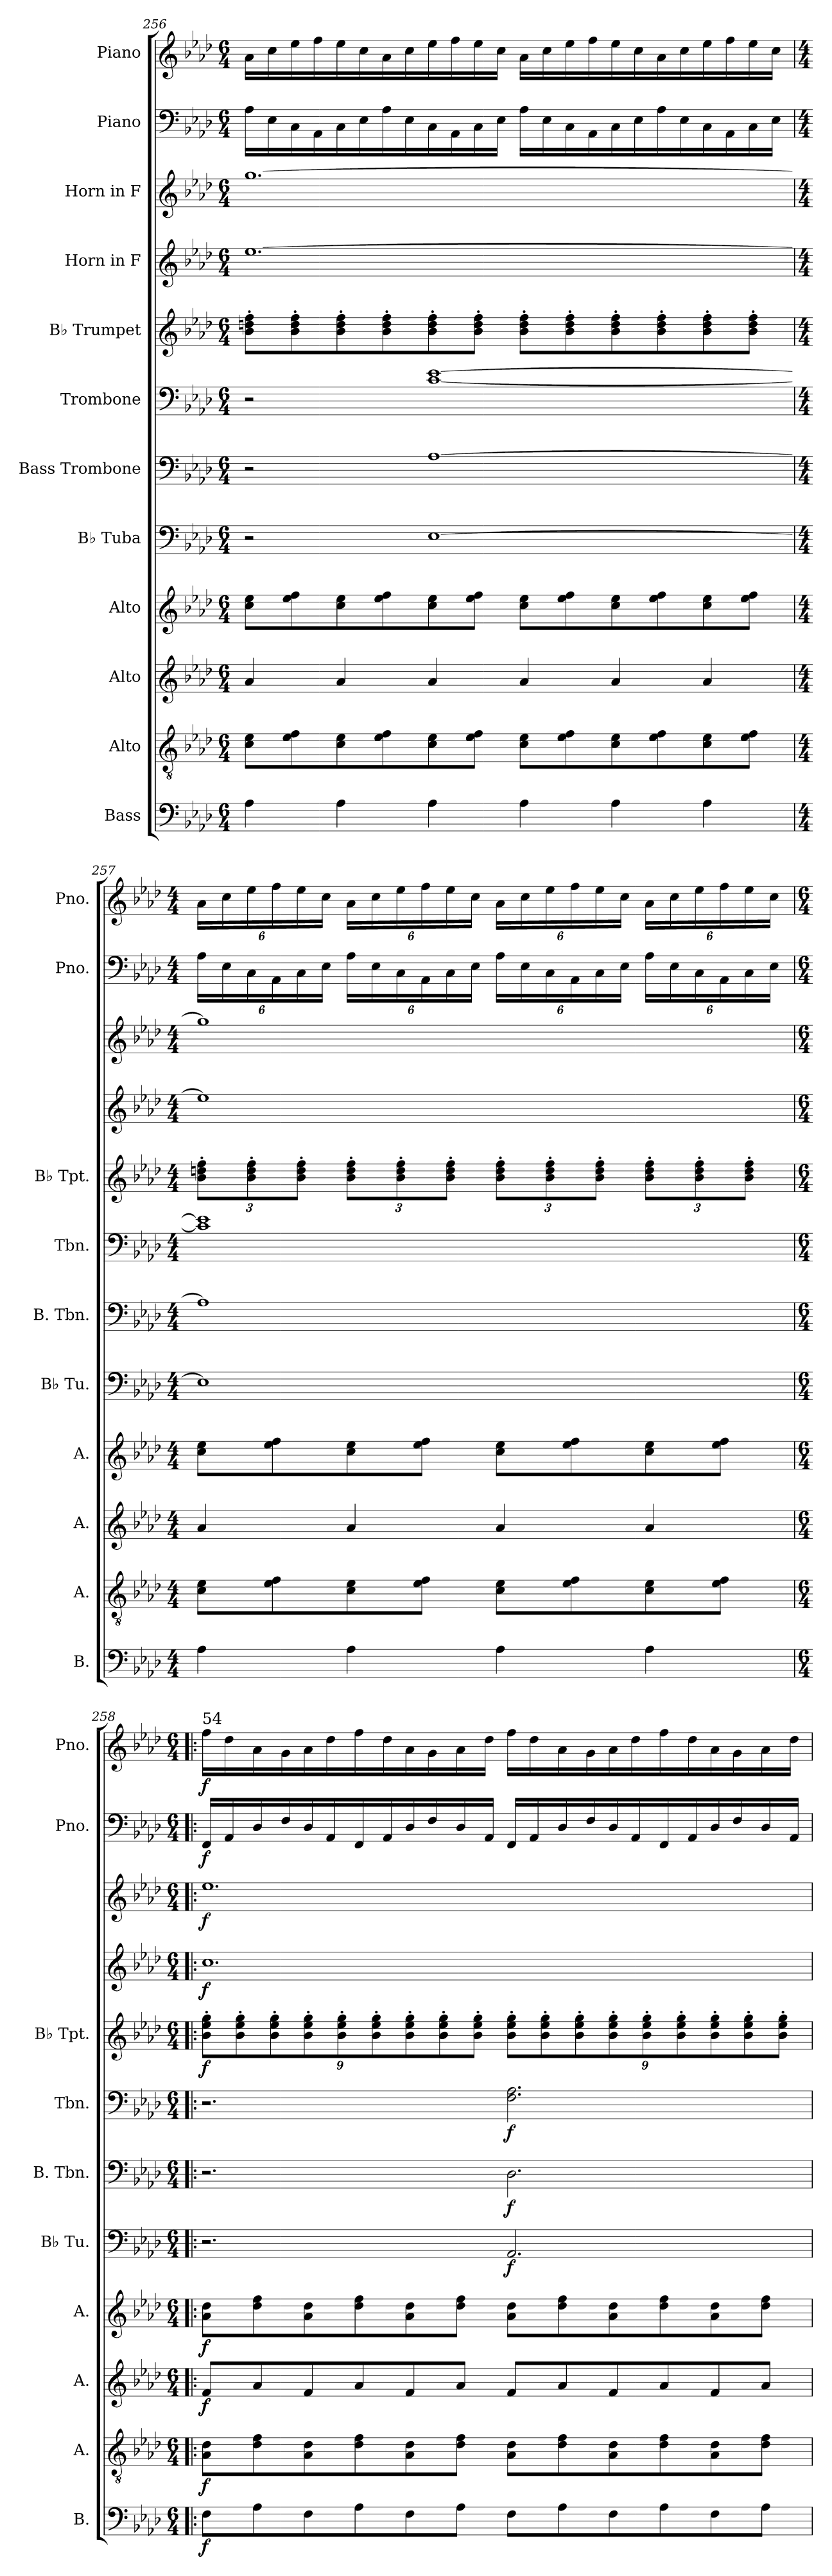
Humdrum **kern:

**kern	**dynam	**kern	**dynam	**kern	**dynam	**kern	**dynam	**kern	**dynam	**kern	**dynam	**kern	**dynam	**kern	**dynam	**kern	**dynam	**kern	**dynam	**kern	**dynam	**kern	**dynam
*part12	*part12	*part11	*part11	*part10	*part10	*part9	*part9	*part8	*part8	*part7	*part7	*part6	*part6	*part5	*part5	*part4	*part4	*part3	*part3	*part2	*part2	*part1	*part1
*staff12	*staff12	*staff11	*staff11	*staff10	*staff10	*staff9	*staff9	*staff8	*staff8	*staff7	*staff7	*staff6	*staff6	*staff5	*staff5	*staff4	*staff4	*staff3	*staff3	*staff2	*staff2	*staff1	*staff1
*I"Bass	*	*I"Alto	*	*I"Alto	*	*I"Alto	*	*I"B♭ Tuba	*	*I"Bass Trombone	*	*I"Trombone	*	*I"B♭ Trumpet	*	*I"Horn in F	*	*I"Horn in F	*	*I"Piano	*	*I"Piano	*
*I'B.	*	*I'A.	*	*I'A.	*	*I'A.	*	*I'B♭ Tu.	*	*I'B. Tbn.	*	*I'Tbn.	*	*I'B♭ Tpt.	*	*	*	*	*	*I'Pno.	*	*I'Pno.	*
!!LO:PB:g=z
*clefF4	*	*clefGv2	*	*clefG2	*	*clefG2	*	*clefF4	*	*clefF4	*	*clefF4	*	*clefG2	*	*clefG2	*	*clefG2	*	*clefF4	*	*clefG2	*
*	*	*	*	*	*	*	*	*	*	*	*	*	*	*ITrd1c2	*	*ITrd4c7	*	*ITrd4c7	*	*	*	*	*
*k[b-e-a-d-]	*	*k[b-e-a-d-]	*	*k[b-e-a-d-]	*	*k[b-e-a-d-]	*	*k[b-e-a-d-]	*	*k[b-e-a-d-]	*	*k[b-e-a-d-]	*	*k[b-e-a-d-g-c-]	*	*k[b-e-a-d-g-]	*	*k[b-e-a-d-g-]	*	*k[b-e-a-d-]	*	*k[b-e-a-d-]	*
*M6/4	*	*M6/4	*	*M6/4	*	*M6/4	*	*M6/4	*	*M6/4	*	*M6/4	*	*M6/4	*	*M6/4	*	*M6/4	*	*M6/4	*	*M6/4	*
=256	=256	=256	=256	=256	=256	=256	=256	=256	=256	=256	=256	=256	=256	=256	=256	=256	=256	=256	=256	=256	=256	=256	=256
4A-\	.	8c\ 8e-\L	.	4a-/	.	8cc\ 8ee-\L	.	2r	.	2r	.	2r	.	8a-\' 8ccn\' 8ee-\'L	.	[1.a-	.	[1.cc	.	16A-\LL	.	16a-\LL	.
.	.	.	.	.	.	.	.	.	.	.	.	.	.	.	.	.	.	.	.	16E-\	.	16cc\	.
.	.	8e-\ 8f\	.	.	.	8ee-\ 8ff\	.	.	.	.	.	.	.	8a-\' 8cc\' 8ee-\'	.	.	.	.	.	16C\	.	16ee-\	.
.	.	.	.	.	.	.	.	.	.	.	.	.	.	.	.	.	.	.	.	16AA-\	.	16ff\	.
4A-\	.	8c\ 8e-\	.	4a-/	.	8cc\ 8ee-\	.	.	.	.	.	.	.	8a-\' 8cc\' 8ee-\'	.	.	.	.	.	16C\	.	16ee-\	.
.	.	.	.	.	.	.	.	.	.	.	.	.	.	.	.	.	.	.	.	16E-\	.	16cc\	.
.	.	8e-\ 8f\	.	.	.	8ee-\ 8ff\	.	.	.	.	.	.	.	8a-\' 8cc\' 8ee-\'	.	.	.	.	.	16A-\	.	16a-\	.
.	.	.	.	.	.	.	.	.	.	.	.	.	.	.	.	.	.	.	.	16E-\	.	16cc\	.
4A-\	.	8c\ 8e-\	.	4a-/	.	8cc\ 8ee-\	.	[1E-	.	[1A-	.	[1c [1e-	.	8a-\' 8cc\' 8ee-\'	.	.	.	.	.	16C\	.	16ee-\	.
.	.	.	.	.	.	.	.	.	.	.	.	.	.	.	.	.	.	.	.	16AA-\	.	16ff\	.
.	.	8e-\ 8f\J	.	.	.	8ee-\ 8ff\J	.	.	.	.	.	.	.	8a-\' 8cc\' 8ee-\'J	.	.	.	.	.	16C\	.	16ee-\	.
.	.	.	.	.	.	.	.	.	.	.	.	.	.	.	.	.	.	.	.	16E-\JJ	.	16cc\JJ	.
4A-\	.	8c\ 8e-\L	.	4a-/	.	8cc\ 8ee-\L	.	.	.	.	.	.	.	8a-\' 8cc\' 8ee-\'L	.	.	.	.	.	16A-\LL	.	16a-\LL	.
.	.	.	.	.	.	.	.	.	.	.	.	.	.	.	.	.	.	.	.	16E-\	.	16cc\	.
.	.	8e-\ 8f\	.	.	.	8ee-\ 8ff\	.	.	.	.	.	.	.	8a-\' 8cc\' 8ee-\'	.	.	.	.	.	16C\	.	16ee-\	.
.	.	.	.	.	.	.	.	.	.	.	.	.	.	.	.	.	.	.	.	16AA-\	.	16ff\	.
4A-\	.	8c\ 8e-\	.	4a-/	.	8cc\ 8ee-\	.	.	.	.	.	.	.	8a-\' 8cc\' 8ee-\'	.	.	.	.	.	16C\	.	16ee-\	.
.	.	.	.	.	.	.	.	.	.	.	.	.	.	.	.	.	.	.	.	16E-\	.	16cc\	.
.	.	8e-\ 8f\	.	.	.	8ee-\ 8ff\	.	.	.	.	.	.	.	8a-\' 8cc\' 8ee-\'	.	.	.	.	.	16A-\	.	16a-\	.
.	.	.	.	.	.	.	.	.	.	.	.	.	.	.	.	.	.	.	.	16E-\	.	16cc\	.
4A-\	.	8c\ 8e-\	.	4a-/	.	8cc\ 8ee-\	.	.	.	.	.	.	.	8a-\' 8cc\' 8ee-\'	.	.	.	.	.	16C\	.	16ee-\	.
.	.	.	.	.	.	.	.	.	.	.	.	.	.	.	.	.	.	.	.	16AA-\	.	16ff\	.
.	.	8e-\ 8f\J	.	.	.	8ee-\ 8ff\J	.	.	.	.	.	.	.	8a-\' 8cc\' 8ee-\'J	.	.	.	.	.	16C\	.	16ee-\	.
.	.	.	.	.	.	.	.	.	.	.	.	.	.	.	.	.	.	.	.	16E-\JJ	.	16cc\JJ	.
!!LO:PB:g=z
=257	=257	=257	=257	=257	=257	=257	=257	=257	=257	=257	=257	=257	=257	=257	=257	=257	=257	=257	=257	=257	=257	=257	=257
*M4/4	*	*M4/4	*	*M4/4	*	*M4/4	*	*M4/4	*	*M4/4	*	*M4/4	*	*M4/4	*	*M4/4	*	*M4/4	*	*M4/4	*	*M4/4	*
*	*	*	*	*	*	*	*	*	*	*	*	*	*	*Xbrackettup	*	*	*	*	*	*Xbrackettup	*	*Xbrackettup	*
4A-\	.	8c\ 8e-\L	.	4a-/	.	8cc\ 8ee-\L	.	1E-]	.	1A-]	.	1c] 1e-]	.	12a-\' 12ccn\' 12ee-\'L	.	1a-]	.	1cc]	.	24A-\LL	.	24a-\LL	.
.	.	.	.	.	.	.	.	.	.	.	.	.	.	.	.	.	.	.	.	24E-\	.	24cc\	.
.	.	.	.	.	.	.	.	.	.	.	.	.	.	12a-\' 12cc\' 12ee-\'	.	.	.	.	.	24C\	.	24ee-\	.
.	.	8e-\ 8f\	.	.	.	8ee-\ 8ff\	.	.	.	.	.	.	.	.	.	.	.	.	.	24AA-\	.	24ff\	.
.	.	.	.	.	.	.	.	.	.	.	.	.	.	12a-\' 12cc\' 12ee-\'J	.	.	.	.	.	24C\	.	24ee-\	.
.	.	.	.	.	.	.	.	.	.	.	.	.	.	.	.	.	.	.	.	24E-\JJ	.	24cc\JJ	.
4A-\	.	8c\ 8e-\	.	4a-/	.	8cc\ 8ee-\	.	.	.	.	.	.	.	12a-\' 12cc\' 12ee-\'L	.	.	.	.	.	24A-\LL	.	24a-\LL	.
.	.	.	.	.	.	.	.	.	.	.	.	.	.	.	.	.	.	.	.	24E-\	.	24cc\	.
.	.	.	.	.	.	.	.	.	.	.	.	.	.	12a-\' 12cc\' 12ee-\'	.	.	.	.	.	24C\	.	24ee-\	.
.	.	8e-\ 8f\J	.	.	.	8ee-\ 8ff\J	.	.	.	.	.	.	.	.	.	.	.	.	.	24AA-\	.	24ff\	.
.	.	.	.	.	.	.	.	.	.	.	.	.	.	12a-\' 12cc\' 12ee-\'J	.	.	.	.	.	24C\	.	24ee-\	.
.	.	.	.	.	.	.	.	.	.	.	.	.	.	.	.	.	.	.	.	24E-\JJ	.	24cc\JJ	.
4A-\	.	8c\ 8e-\L	.	4a-/	.	8cc\ 8ee-\L	.	.	.	.	.	.	.	12a-\' 12cc\' 12ee-\'L	.	.	.	.	.	24A-\LL	.	24a-\LL	.
.	.	.	.	.	.	.	.	.	.	.	.	.	.	.	.	.	.	.	.	24E-\	.	24cc\	.
.	.	.	.	.	.	.	.	.	.	.	.	.	.	12a-\' 12cc\' 12ee-\'	.	.	.	.	.	24C\	.	24ee-\	.
.	.	8e-\ 8f\	.	.	.	8ee-\ 8ff\	.	.	.	.	.	.	.	.	.	.	.	.	.	24AA-\	.	24ff\	.
.	.	.	.	.	.	.	.	.	.	.	.	.	.	12a-\' 12cc\' 12ee-\'J	.	.	.	.	.	24C\	.	24ee-\	.
.	.	.	.	.	.	.	.	.	.	.	.	.	.	.	.	.	.	.	.	24E-\JJ	.	24cc\JJ	.
4A-\	.	8c\ 8e-\	.	4a-/	.	8cc\ 8ee-\	.	.	.	.	.	.	.	12a-\' 12cc\' 12ee-\'L	.	.	.	.	.	24A-\LL	.	24a-\LL	.
.	.	.	.	.	.	.	.	.	.	.	.	.	.	.	.	.	.	.	.	24E-\	.	24cc\	.
.	.	.	.	.	.	.	.	.	.	.	.	.	.	12a-\' 12cc\' 12ee-\'	.	.	.	.	.	24C\	.	24ee-\	.
.	.	8e-\ 8f\J	.	.	.	8ee-\ 8ff\J	.	.	.	.	.	.	.	.	.	.	.	.	.	24AA-\	.	24ff\	.
.	.	.	.	.	.	.	.	.	.	.	.	.	.	12a-\' 12cc\' 12ee-\'J	.	.	.	.	.	24C\	.	24ee-\	.
.	.	.	.	.	.	.	.	.	.	.	.	.	.	.	.	.	.	.	.	24E-\JJ	.	24cc\JJ	.
!!LO:PB:g=z
=258!|:	=258!|:	=258!|:	=258!|:	=258!|:	=258!|:	=258!|:	=258!|:	=258!|:	=258!|:	=258!|:	=258!|:	=258!|:	=258!|:	=258!|:	=258!|:	=258!|:	=258!|:	=258!|:	=258!|:	=258!|:	=258!|:	=258!|:	=258!|:
*M6/4	*	*M6/4	*	*M6/4	*	*M6/4	*	*M6/4	*	*M6/4	*	*M6/4	*	*M6/4	*	*M6/4	*	*M6/4	*	*M6/4	*	*M6/4	*
!	!	!	!	!	!	!	!	!	!	!	!	!	!	!	!	!	!	!	!	!	!	!LO:TX:a:t=54	!
!	!LO:DY:b	!	!LO:DY:b	!	!LO:DY:b	!	!LO:DY:b	!	!	!	!	!	!	!	!LO:DY:b	!	!LO:DY:b	!	!LO:DY:b	!	!LO:DY:b	!	!LO:DY:b
8F\L	f	8A-\ 8d-\L	f	8f/L	f	8a-\ 8dd-\L	f	2.r	.	2.r	.	2.r	.	12a-\' 12dd-\' 12ff\'L	f	1.f	f	1.a-	f	16FF/LL	f	16ff\LL	f
.	.	.	.	.	.	.	.	.	.	.	.	.	.	.	.	.	.	.	.	16AA-/	.	16dd-\	.
.	.	.	.	.	.	.	.	.	.	.	.	.	.	12a-\' 12dd-\' 12ff\'	.	.	.	.	.	.	.	.	.
8A-\	.	8d-\ 8f\	.	8a-/	.	8dd-\ 8ff\	.	.	.	.	.	.	.	.	.	.	.	.	.	16D-/	.	16a-\	.
.	.	.	.	.	.	.	.	.	.	.	.	.	.	12a-\' 12dd-\' 12ff\'	.	.	.	.	.	.	.	.	.
.	.	.	.	.	.	.	.	.	.	.	.	.	.	.	.	.	.	.	.	16F/	.	16g\	.
8F\	.	8A-\ 8d-\	.	8f/	.	8a-\ 8dd-\	.	.	.	.	.	.	.	12a-\' 12dd-\' 12ff\'	.	.	.	.	.	16D-/	.	16a-\	.
.	.	.	.	.	.	.	.	.	.	.	.	.	.	.	.	.	.	.	.	16AA-/	.	16dd-\	.
.	.	.	.	.	.	.	.	.	.	.	.	.	.	12a-\' 12dd-\' 12ff\'	.	.	.	.	.	.	.	.	.
8A-\	.	8d-\ 8f\	.	8a-/	.	8dd-\ 8ff\	.	.	.	.	.	.	.	.	.	.	.	.	.	16FF/	.	16ff\	.
.	.	.	.	.	.	.	.	.	.	.	.	.	.	12a-\' 12dd-\' 12ff\'	.	.	.	.	.	.	.	.	.
.	.	.	.	.	.	.	.	.	.	.	.	.	.	.	.	.	.	.	.	16AA-/	.	16dd-\	.
8F\	.	8A-\ 8d-\	.	8f/	.	8a-\ 8dd-\	.	.	.	.	.	.	.	12a-\' 12dd-\' 12ff\'	.	.	.	.	.	16D-/	.	16a-\	.
.	.	.	.	.	.	.	.	.	.	.	.	.	.	.	.	.	.	.	.	16F/	.	16g\	.
.	.	.	.	.	.	.	.	.	.	.	.	.	.	12a-\' 12dd-\' 12ff\'	.	.	.	.	.	.	.	.	.
8A-\J	.	8d-\ 8f\J	.	8a-/J	.	8dd-\ 8ff\J	.	.	.	.	.	.	.	.	.	.	.	.	.	16D-/	.	16a-\	.
.	.	.	.	.	.	.	.	.	.	.	.	.	.	12a-\' 12dd-\' 12ff\'J	.	.	.	.	.	.	.	.	.
.	.	.	.	.	.	.	.	.	.	.	.	.	.	.	.	.	.	.	.	16AA-/JJ	.	16dd-\JJ	.
!	!	!	!	!	!	!	!	!	!LO:DY:b	!	!LO:DY:b	!	!LO:DY:b	!	!	!	!	!	!	!	!	!	!
8F\L	.	8A-\ 8d-\L	.	8f/L	.	8a-\ 8dd-\L	.	2.AA-/	f	2.D-\	f	2.F\ 2.A-\	f	12a-\' 12dd-\' 12ff\'L	.	.	.	.	.	16FF/LL	.	16ff\LL	.
.	.	.	.	.	.	.	.	.	.	.	.	.	.	.	.	.	.	.	.	16AA-/	.	16dd-\	.
.	.	.	.	.	.	.	.	.	.	.	.	.	.	12a-\' 12dd-\' 12ff\'	.	.	.	.	.	.	.	.	.
8A-\	.	8d-\ 8f\	.	8a-/	.	8dd-\ 8ff\	.	.	.	.	.	.	.	.	.	.	.	.	.	16D-/	.	16a-\	.
.	.	.	.	.	.	.	.	.	.	.	.	.	.	12a-\' 12dd-\' 12ff\'	.	.	.	.	.	.	.	.	.
.	.	.	.	.	.	.	.	.	.	.	.	.	.	.	.	.	.	.	.	16F/	.	16g\	.
8F\	.	8A-\ 8d-\	.	8f/	.	8a-\ 8dd-\	.	.	.	.	.	.	.	12a-\' 12dd-\' 12ff\'	.	.	.	.	.	16D-/	.	16a-\	.
.	.	.	.	.	.	.	.	.	.	.	.	.	.	.	.	.	.	.	.	16AA-/	.	16dd-\	.
.	.	.	.	.	.	.	.	.	.	.	.	.	.	12a-\' 12dd-\' 12ff\'	.	.	.	.	.	.	.	.	.
8A-\	.	8d-\ 8f\	.	8a-/	.	8dd-\ 8ff\	.	.	.	.	.	.	.	.	.	.	.	.	.	16FF/	.	16ff\	.
.	.	.	.	.	.	.	.	.	.	.	.	.	.	12a-\' 12dd-\' 12ff\'	.	.	.	.	.	.	.	.	.
.	.	.	.	.	.	.	.	.	.	.	.	.	.	.	.	.	.	.	.	16AA-/	.	16dd-\	.
8F\	.	8A-\ 8d-\	.	8f/	.	8a-\ 8dd-\	.	.	.	.	.	.	.	12a-\' 12dd-\' 12ff\'	.	.	.	.	.	16D-/	.	16a-\	.
.	.	.	.	.	.	.	.	.	.	.	.	.	.	.	.	.	.	.	.	16F/	.	16g\	.
.	.	.	.	.	.	.	.	.	.	.	.	.	.	12a-\' 12dd-\' 12ff\'	.	.	.	.	.	.	.	.	.
8A-\J	.	8d-\ 8f\J	.	8a-/J	.	8dd-\ 8ff\J	.	.	.	.	.	.	.	.	.	.	.	.	.	16D-/	.	16a-\	.
.	.	.	.	.	.	.	.	.	.	.	.	.	.	12a-\' 12dd-\' 12ff\'J	.	.	.	.	.	.	.	.	.
.	.	.	.	.	.	.	.	.	.	.	.	.	.	.	.	.	.	.	.	16AA-/JJ	.	16dd-\JJ	.
=	=	=	=	=	=	=	=	=	=	=	=	=	=	=	=	=	=	=	=	=	=	=	=
*-	*-	*-	*-	*-	*-	*-	*-	*-	*-	*-	*-	*-	*-	*-	*-	*-	*-	*-	*-	*-	*-	*-	*-
